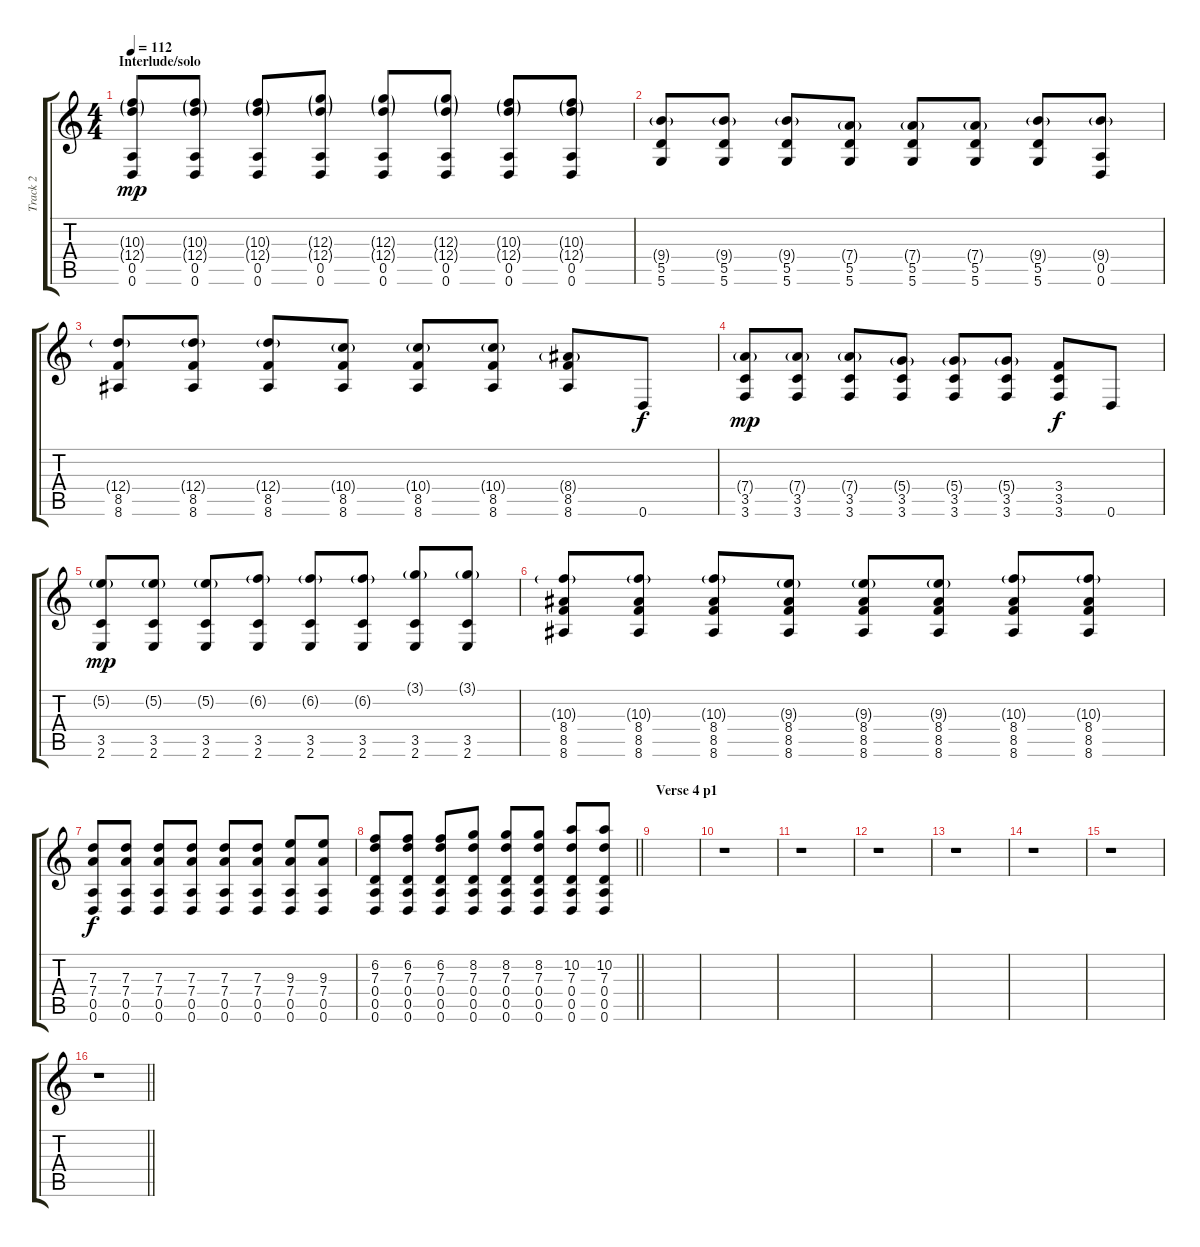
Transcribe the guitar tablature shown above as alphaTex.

\track ("Track 2" "Track 2") {instrument overdrivenguitar}
\staff {score tabs}
\tuning (E4 B3 G3 D3 A2 D2) {hide}
\ts (4 4)
\section ("" "Interlude/solo")
\tempo 112
\clef g2
\ks c
(10.3{g} 12.4{g} 0.5 0.6).8{dy mp} (10.3{g} 12.4{g} 0.5 0.6).8 (10.3{g} 12.4{g} 0.5 0.6).8 (12.3{g} 12.4{g} 0.5 0.6).8 (12.3{g} 12.4{g} 0.5 0.6).8 (12.3{g} 12.4{g} 0.5 0.6).8 (10.3{g} 12.4{g} 0.5 0.6).8 (10.3{g} 12.4{g} 0.5 0.6).8 |
(9.4{g} 5.5 5.6).8 (9.4{g} 5.5 5.6).8 (9.4{g} 5.5 5.6).8 (7.4{g} 5.5 5.6).8 (7.4{g} 5.5 5.6).8 (7.4{g} 5.5 5.6).8 (9.4{g} 5.5 5.6).8 (9.4{g} 0.5 0.6).8 |
(12.4{g} 8.5 8.6).8 (12.4{g} 8.5 8.6).8 (12.4{g} 8.5 8.6).8 (10.4{g} 8.5 8.6).8 (10.4{g} 8.5 8.6).8 (10.4{g} 8.5 8.6).8 (8.4{g} 8.5 8.6).8 0.6.8{dy f} |
(7.4{g} 3.5 3.6).8{dy mp} (7.4{g} 3.5 3.6).8 (7.4{g} 3.5 3.6).8 (5.4{g} 3.5 3.6).8 (5.4{g} 3.5 3.6).8 (5.4{g} 3.5 3.6).8 (3.4 3.5 3.6).8{dy f} 0.6.8 |
(5.2{g} 3.5 2.6).8{dy mp} (5.2{g} 3.5 2.6).8 (5.2{g} 3.5 2.6).8 (6.2{g} 3.5 2.6).8 (6.2{g} 3.5 2.6).8 (6.2{g} 3.5 2.6).8 (3.1{g} 3.5 2.6).8 (3.1{g} 3.5 2.6).8 |
(10.3{g} 8.4 8.5 8.6).8 (10.3{g} 8.4 8.5 8.6).8 (10.3{g} 8.4 8.5 8.6).8 (9.3{g} 8.4 8.5 8.6).8 (9.3{g} 8.4 8.5 8.6).8 (9.3{g} 8.4 8.5 8.6).8 (10.3{g} 8.4 8.5 8.6).8 (10.3{g} 8.4 8.5 8.6).8 |
(7.3 7.4 0.5 0.6).8{dy f} (7.3 7.4 0.5 0.6).8 (7.3 7.4 0.5 0.6).8 (7.3 7.4 0.5 0.6).8 (7.3 7.4 0.5 0.6).8 (7.3 7.4 0.5 0.6).8 (9.3 7.4 0.5 0.6).8 (9.3 7.4 0.5 0.6).8 |
\barLineRight lightlight
(6.2 7.3 0.4 0.5 0.6).8 (6.2 7.3 0.4 0.5 0.6).8 (6.2 7.3 0.4 0.5 0.6).8 (8.2 7.3 0.4 0.5 0.6).8 (8.2 7.3 0.4 0.5 0.6).8 (8.2 7.3 0.4 0.5 0.6).8 (10.2 7.3 0.4 0.5 0.6).8 (10.2 7.3 0.4 0.5 0.6).8 |
\section ("" "Verse 4 p1")
|
r.1 |
r.1 |
r.1 |
r.1 |
r.1 |
r.1 |
\barLineRight lightlight
r.1
